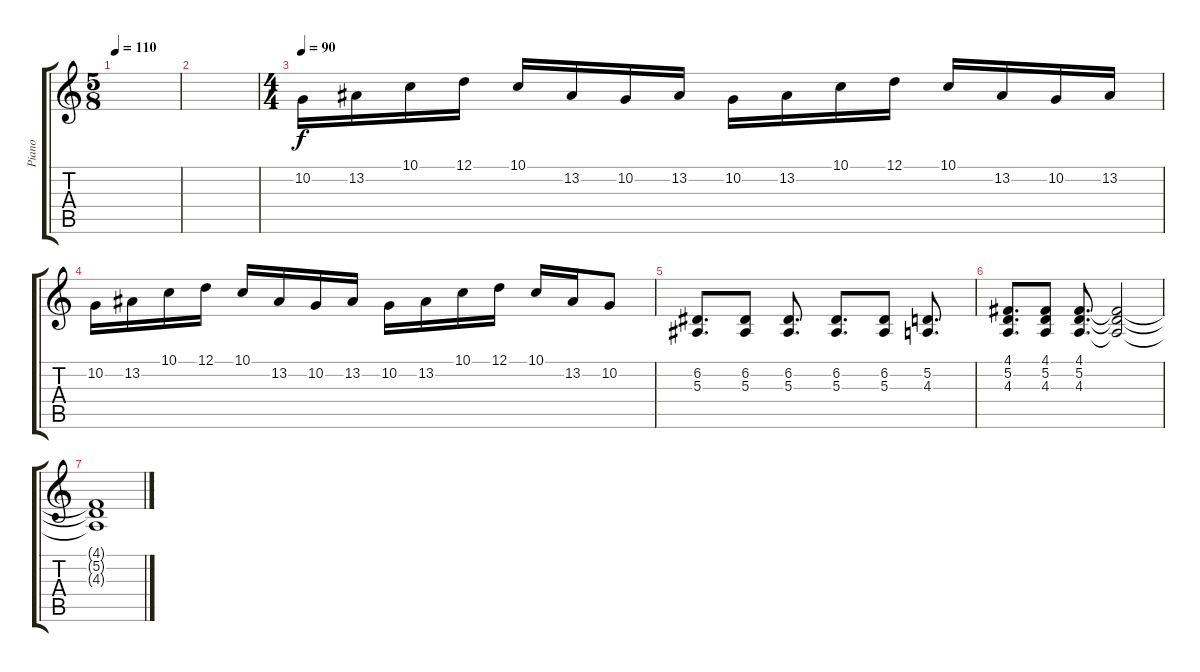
\track ("Piano" "Piano") {instrument electricgrandpiano}
\staff {score tabs}
\tuning (D4 A3 F3 C3 G2 C2) {hide}
\ts (5 8)
\tempo 110
\clef g2
\ks c
|
|
\ts (4 4)
\tempo 90
10.2.16 13.2.16 10.1.16 12.1.16 10.1.16 13.2.16 10.2.16 13.2.16 10.2.16 13.2.16 10.1.16 12.1.16 10.1.16 13.2.16 10.2.16 13.2.16 |
10.2.16 13.2.16 10.1.16 12.1.16 10.1.16 13.2.16 10.2.16 13.2.16 10.2.16 13.2.16 10.1.16 12.1.16 10.1.16 13.2.16 10.2.8 |
(6.2 5.3).8{d} (6.2 5.3).8 (6.2 5.3).8{d} (6.2 5.3).8{d} (6.2 5.3).8 (5.2 4.3).8{d} |
(4.1 5.2 4.3).8{d} (4.1 5.2 4.3).8 (4.1 5.2 4.3).8{d} (4.1{t} 5.2{t} 4.3{t}).2 |
(4.1{t} 5.2{t} 4.3{t}).1
